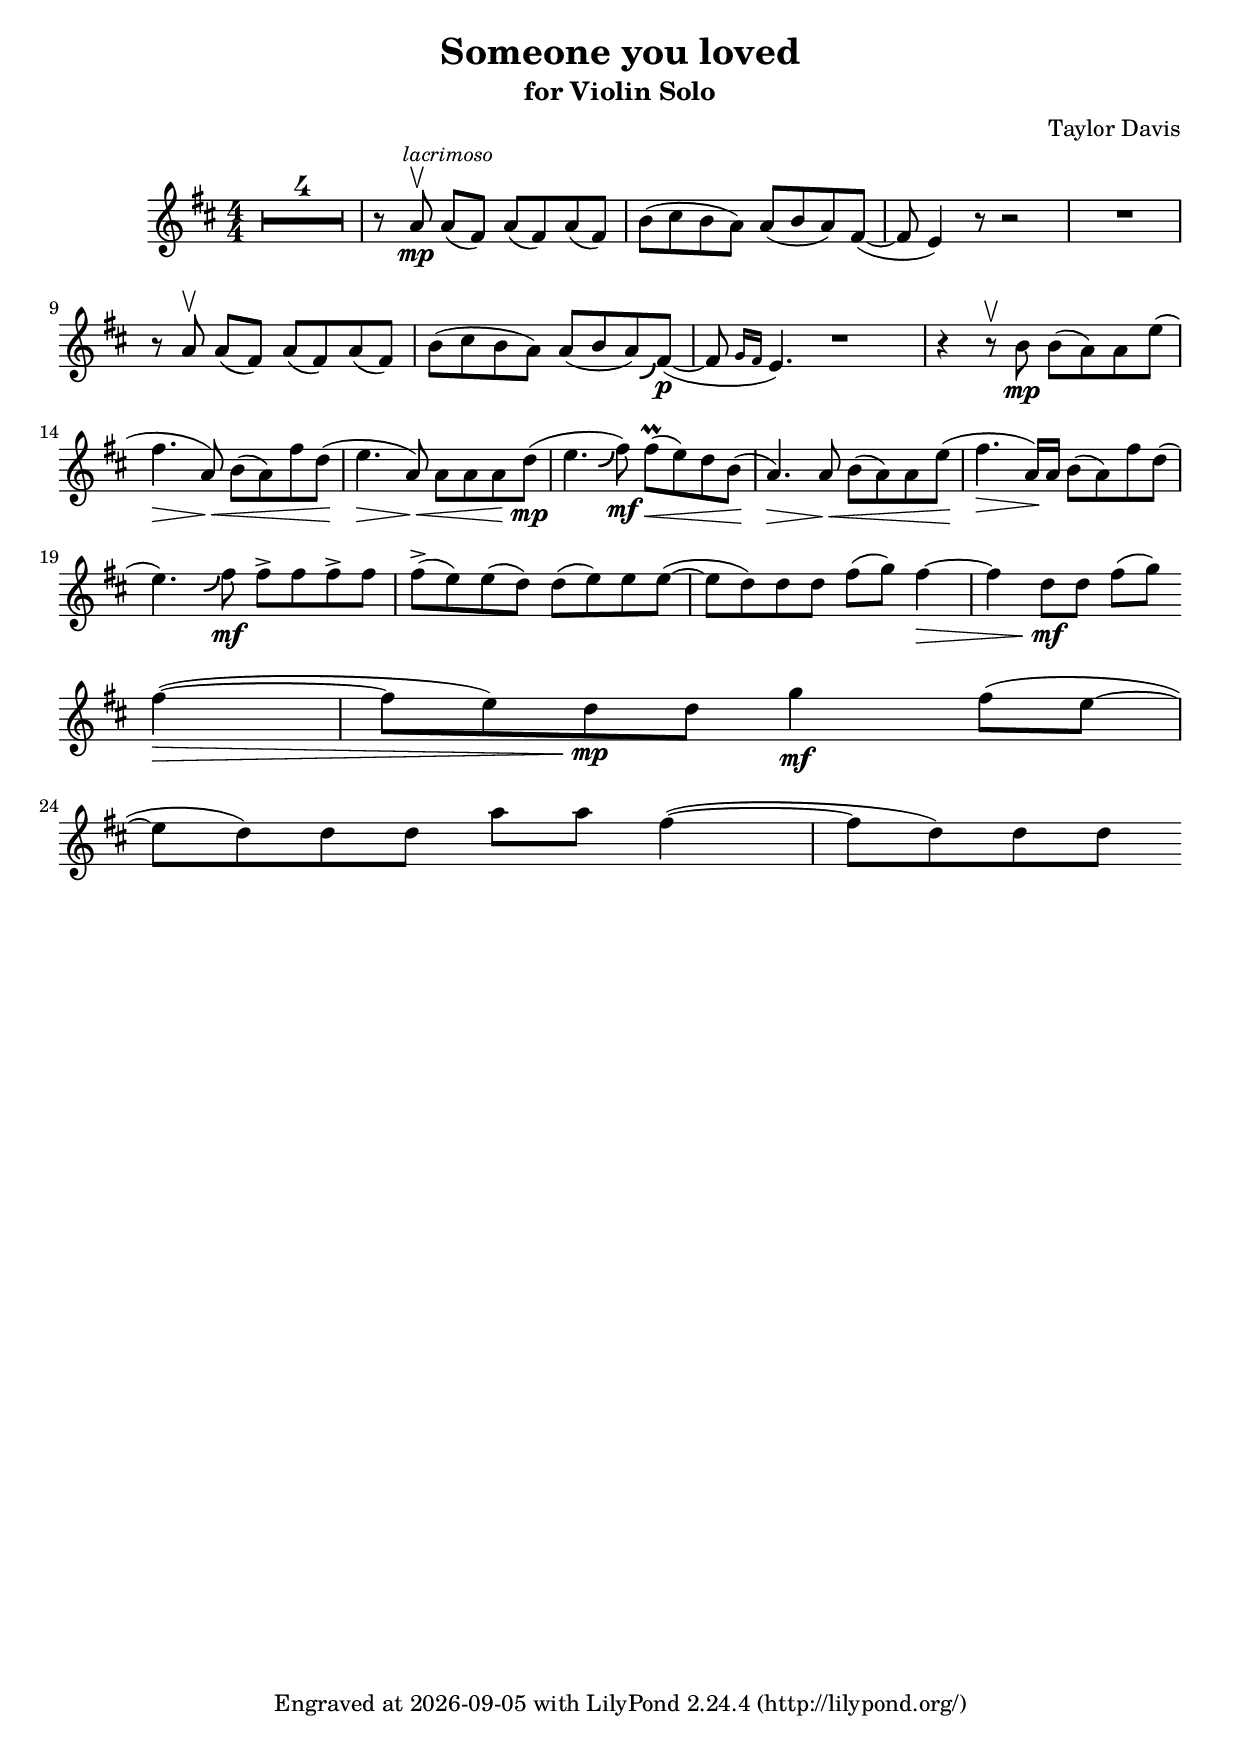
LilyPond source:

\version "2.20.0"

\version "2.20.0"

% the complementary to \bendAfter - might be also called \bendBefore
% stolen from http://lilypond.1069038.n5.nabble.com/bendBefore-td158553.html#d1390934109000-638
#(define (scoop-stencil grob)
  (ly:stencil-add
    (ly:note-head::print grob)
    (grob-interpret-markup grob
      (markup #:with-dimensions '(0 . 0) '(0 . 0)
              #:translate '(-0.3 . -0.3)
              #:path 0.25 '((moveto 0 0)
                            (curveto 0 -1.3 -1.3 -1.3 -1.3 -1.3))))))

scoop = \once \override NoteHead #'stencil = #scoop-stencil
% \new Staff { s4 \scoop f''4 }



\header {
    title = "Someone you loved"
    subtitle = "for Violin Solo"
    arranger = "Taylor Davis"
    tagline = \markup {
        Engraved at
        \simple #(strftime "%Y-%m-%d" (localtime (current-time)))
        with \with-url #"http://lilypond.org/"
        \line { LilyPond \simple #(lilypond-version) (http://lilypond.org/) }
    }
}

\paper {
    #(set-paper-size "a4")
    #(define fonts
         (set-global-fonts
          #:music "emmentaler"
          #:brace "emmentaler"
          #:roman "TeXGyre Schola"
          #:sans "TeXGyre Heros"
          #:factor (/ staff-height pt 20)
          ))
}

\layout {
    \context {
        \Score
        % \remove "Bar_number_engraver"
        \consists "Melody_engraver"
    }
}

global = {
    \key c \major
    \time 4/4
    \tempo "Moderato molto espressivo" 4=108
}


violin = \relative c' {
    \key d \major
    \numericTimeSignature
    \compressFullBarRests
    \override Score.RehearsalMark.self-alignment-X = #LEFT
    \override MultiMeasureRest.expand-limit = #1
    \omit Accidental

    % Music follows here.
    R1*4 | r8  \mark \markup { \small \italic lacrimoso } a' \mp \upbow
    a[( f)]
    a( f) a( f)
    b[( c b a)] a [( b a) f~](f e4) r8 r2 | R1 |

    \break
    r8 a \upbow a[( f)] a( f) a( f) | b( c b a ) a( b a) \scoop f~( \p f \grace { g16 f16 } e4.) r1 s2 |
    r4 r8 \upbow b' \mp b( a) a e'( |

    \break
    f4.\> a,8) \! \<  b( a) f' d( \! |  e4. \> a,8 \!) \< a a a  d( \mp \! e4. \scoop f8 \mf) f( \< \prall  e) d b( \! | a4. \>) a8 \< \! b( a) a e'( \! | f4. \> a,16 \!) a16 b8 (a) f' d(

    \break
    e4.) \scoop f8 \mf f-> f f-> f | f->( e) e( d)  d (e) e e~(e d)d d  f[(g)] f4 \>  ~f  d8 \! \mf d f (g)

    \break
    f4~( \> f8 e ) d \mp \! d g4 \mf f8( e~

    \break
    e d) d d  a' a f4~( |  f8 d )d d


}

\score {
    \new Staff \with {

        midiInstrument = "violin"

    } \violin

    \layout { }
    % \midi { }
}


